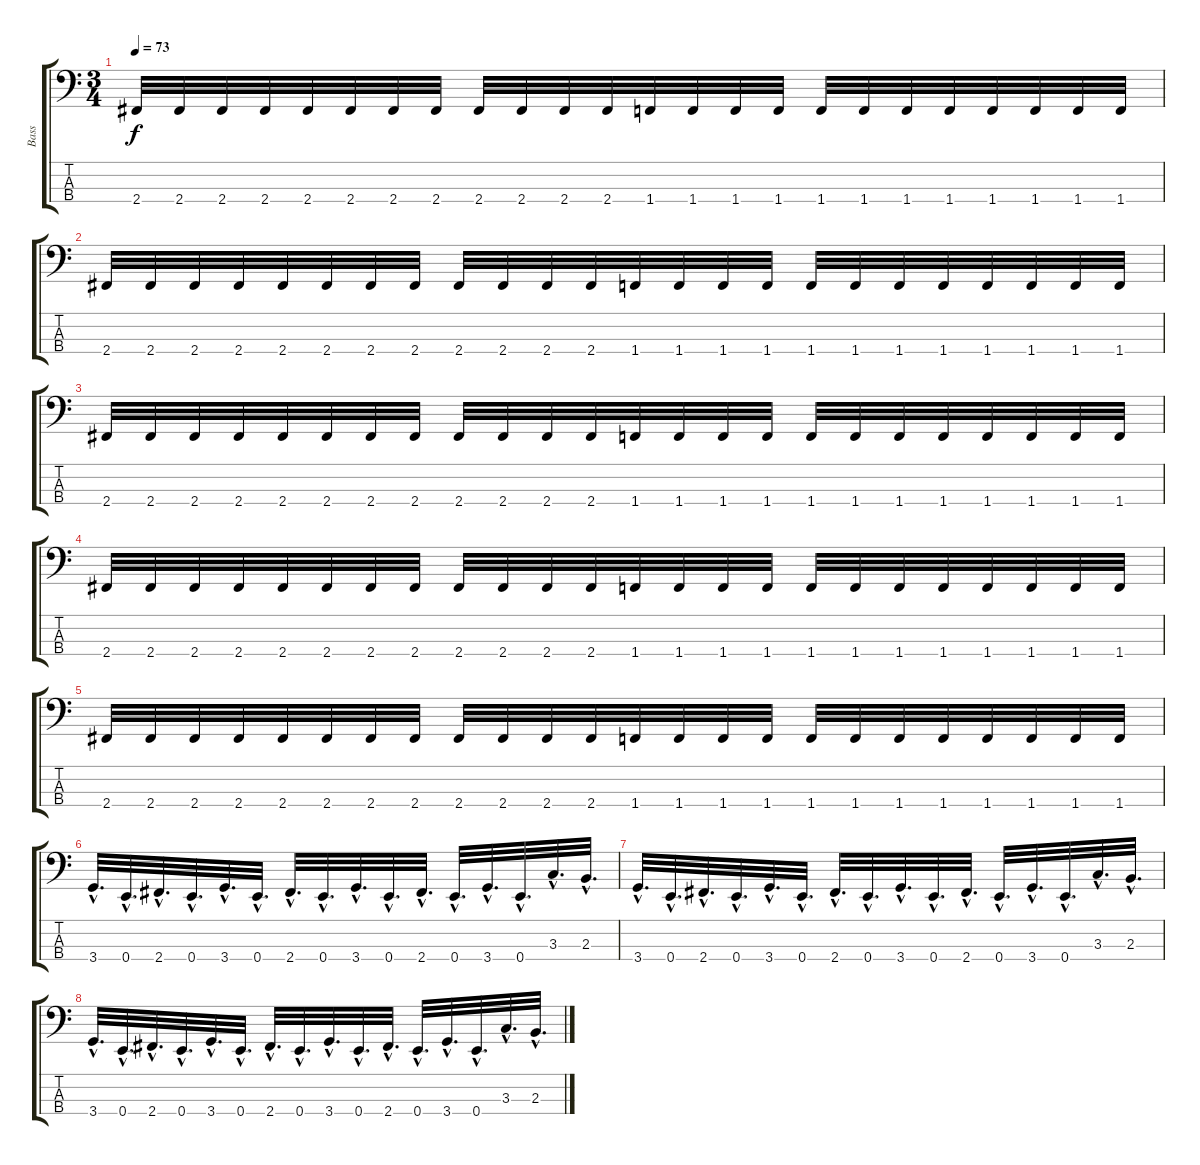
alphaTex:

\track ("Bass" "Bass") {instrument electricbasspick}
\staff {score tabs}
\tuning (G2 D2 A1 E1) {hide}
\ts (3 4)
\tempo 73
\clef f4
\ks c
2.4.32{dy f} 2.4.32 2.4.32 2.4.32 2.4.32 2.4.32 2.4.32 2.4.32 2.4.32 2.4.32 2.4.32 2.4.32 1.4.32 1.4.32 1.4.32 1.4.32 1.4.32 1.4.32 1.4.32 1.4.32 1.4.32 1.4.32 1.4.32 1.4.32 |
2.4.32 2.4.32 2.4.32 2.4.32 2.4.32 2.4.32 2.4.32 2.4.32 2.4.32 2.4.32 2.4.32 2.4.32 1.4.32 1.4.32 1.4.32 1.4.32 1.4.32 1.4.32 1.4.32 1.4.32 1.4.32 1.4.32 1.4.32 1.4.32 |
2.4.32 2.4.32 2.4.32 2.4.32 2.4.32 2.4.32 2.4.32 2.4.32 2.4.32 2.4.32 2.4.32 2.4.32 1.4.32 1.4.32 1.4.32 1.4.32 1.4.32 1.4.32 1.4.32 1.4.32 1.4.32 1.4.32 1.4.32 1.4.32 |
2.4.32 2.4.32 2.4.32 2.4.32 2.4.32 2.4.32 2.4.32 2.4.32 2.4.32 2.4.32 2.4.32 2.4.32 1.4.32 1.4.32 1.4.32 1.4.32 1.4.32 1.4.32 1.4.32 1.4.32 1.4.32 1.4.32 1.4.32 1.4.32 |
2.4.32 2.4.32 2.4.32 2.4.32 2.4.32 2.4.32 2.4.32 2.4.32 2.4.32 2.4.32 2.4.32 2.4.32 1.4.32 1.4.32 1.4.32 1.4.32 1.4.32 1.4.32 1.4.32 1.4.32 1.4.32 1.4.32 1.4.32 1.4.32 |
3.4{hac}.32{d} 0.4{hac}.32{d} 2.4{hac}.32{d} 0.4{hac}.32{d} 3.4{hac}.32{d} 0.4{hac}.32{d} 2.4{hac}.32{d} 0.4{hac}.32{d} 3.4{hac}.32{d} 0.4{hac}.32{d} 2.4{hac}.32{d} 0.4{hac}.32{d} 3.4{hac}.32{d} 0.4{hac}.32{d} 3.3{hac}.32{d} 2.3{hac}.32{d} |
3.4{hac}.32{d} 0.4{hac}.32{d} 2.4{hac}.32{d} 0.4{hac}.32{d} 3.4{hac}.32{d} 0.4{hac}.32{d} 2.4{hac}.32{d} 0.4{hac}.32{d} 3.4{hac}.32{d} 0.4{hac}.32{d} 2.4{hac}.32{d} 0.4{hac}.32{d} 3.4{hac}.32{d} 0.4{hac}.32{d} 3.3{hac}.32{d} 2.3{hac}.32{d} |
3.4{hac}.32{d} 0.4{hac}.32{d} 2.4{hac}.32{d} 0.4{hac}.32{d} 3.4{hac}.32{d} 0.4{hac}.32{d} 2.4{hac}.32{d} 0.4{hac}.32{d} 3.4{hac}.32{d} 0.4{hac}.32{d} 2.4{hac}.32{d} 0.4{hac}.32{d} 3.4{hac}.32{d} 0.4{hac}.32{d} 3.3{hac}.32{d} 2.3{hac}.32{d}
